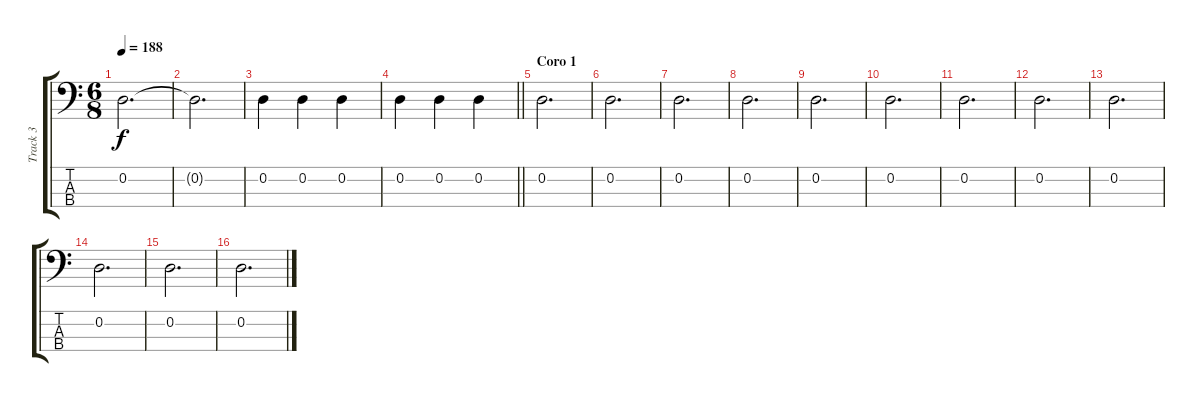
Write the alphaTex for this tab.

\track ("Track 3" "Track 3") {instrument fretlessbass}
\staff {score tabs}
\tuning (G2 D2 A1 E1) {hide}
\ts (6 8)
\tempo 188
\clef f4
\ks c
0.2.2{d dy f} |
0.2{t}.2{d} |
0.2.4 0.2.4 0.2.4 |
\barLineRight lightlight
0.2.4 0.2.4 0.2.4 |
\section ("" "Coro 1")
0.2.2{d} |
0.2.2{d} |
0.2.2{d} |
0.2.2{d} |
0.2.2{d} |
0.2.2{d} |
0.2.2{d} |
0.2.2{d} |
0.2.2{d} |
0.2.2{d} |
0.2.2{d} |
0.2.2{d}
